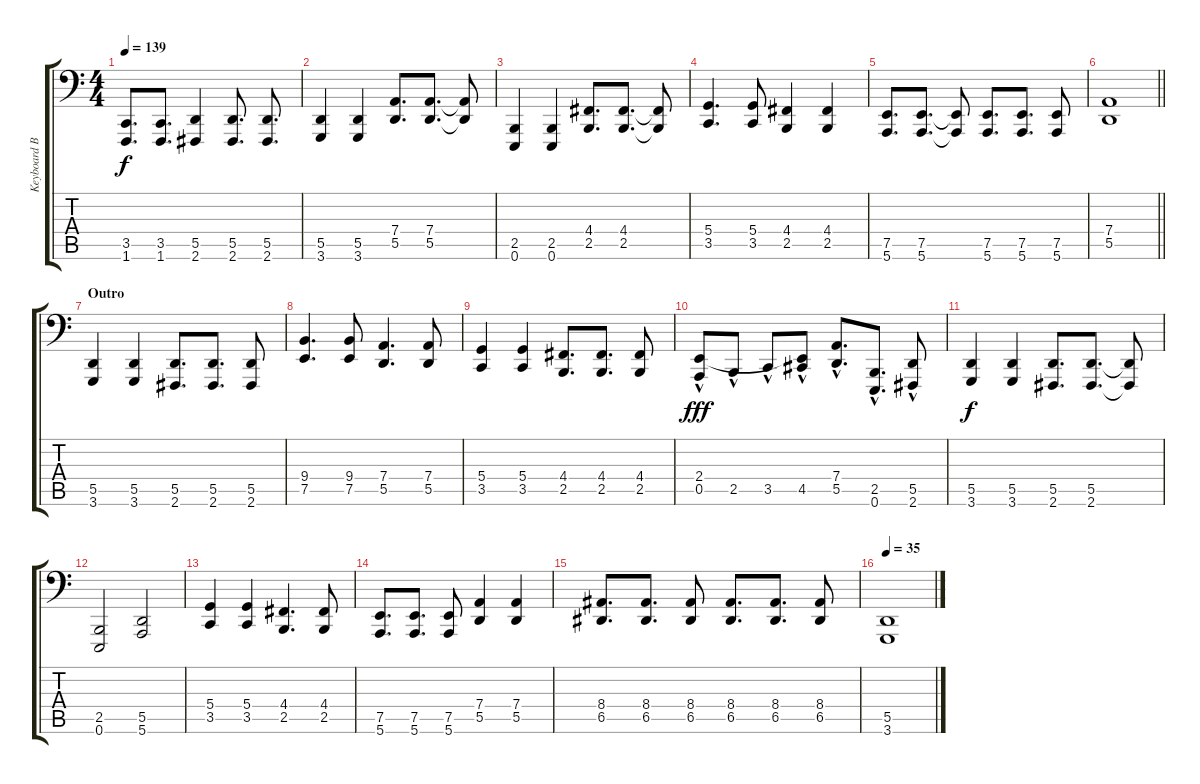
\track ("Keyboard Bass" "Keyboard B") {instrument electricgrandpiano}
\staff {score tabs}
\tuning (E3 B2 G2 D2 A1 E1) {hide}
\ts (4 4)
\tempo 139
\clef f4
\ks c
(3.5 1.6).8{d dy f} (3.5 1.6).8{d} (5.5 2.6).4 (5.5 2.6).8{d} (5.5 2.6).8{d} |
(5.5 3.6).4 (5.5 3.6).4 (7.4 5.5).8{d} (7.4 5.5).8{d} (7.4{t} 5.5{t}).8 |
(2.5 0.6).4 (2.5 0.6).4 (4.4 2.5).8{d} (4.4 2.5).8{d} (4.4{t} 2.5{t}).8 |
(5.4 3.5).4{d} (5.4 3.5).8 (4.4 2.5).4 (4.4 2.5).4 |
(7.5 5.6).8{d} (7.5 5.6).8{d} (7.5{t} 5.6{t}).8 (7.5 5.6).8{d} (7.5 5.6).8{d} (7.5 5.6).8 |
\barLineRight lightlight
(7.4 5.5).1 |
\section ("" "Outro")
(5.5 3.6).4 (5.5 3.6).4 (5.5 2.6).8{d} (5.5 2.6).8{d} (5.5 2.6).8 |
(9.4 7.5).4{d} (9.4 7.5).8 (7.4 5.5).4{d} (7.4 5.5).8 |
(5.4 3.5).4 (5.4 3.5).4 (4.4 2.5).8{d} (4.4 2.5).8{d} (4.4 2.5).8 |
(2.4 0.5{hac}).8{dy fff} 2.5{hac}.8 3.5{hac}.8 (2.4{t} 4.5{hac}).8 (7.4 5.5{hac}).8{d} (2.5 0.6{hac}).8{d} (5.5 2.6{hac}).8 |
(5.5 3.6).4{dy f} (5.5 3.6).4 (5.5 2.6).8{d} (5.5 2.6).8{d} (5.5{t} 2.6{t}).8 |
(2.5 0.6).2 (5.5 5.6).2 |
(5.4 3.5).4 (5.4 3.5).4 (4.4 2.5).4{d} (4.4 2.5).8 |
(7.5 5.6).8{d} (7.5 5.6).8{d} (7.5 5.6).8 (7.4 5.5).4 (7.4 5.5).4 |
(8.4 6.5).8{d} (8.4 6.5).8{d} (8.4 6.5).8 (8.4 6.5).8{d} (8.4 6.5).8{d} (8.4 6.5).8 |
\tempo 35
(5.5 3.6).1
